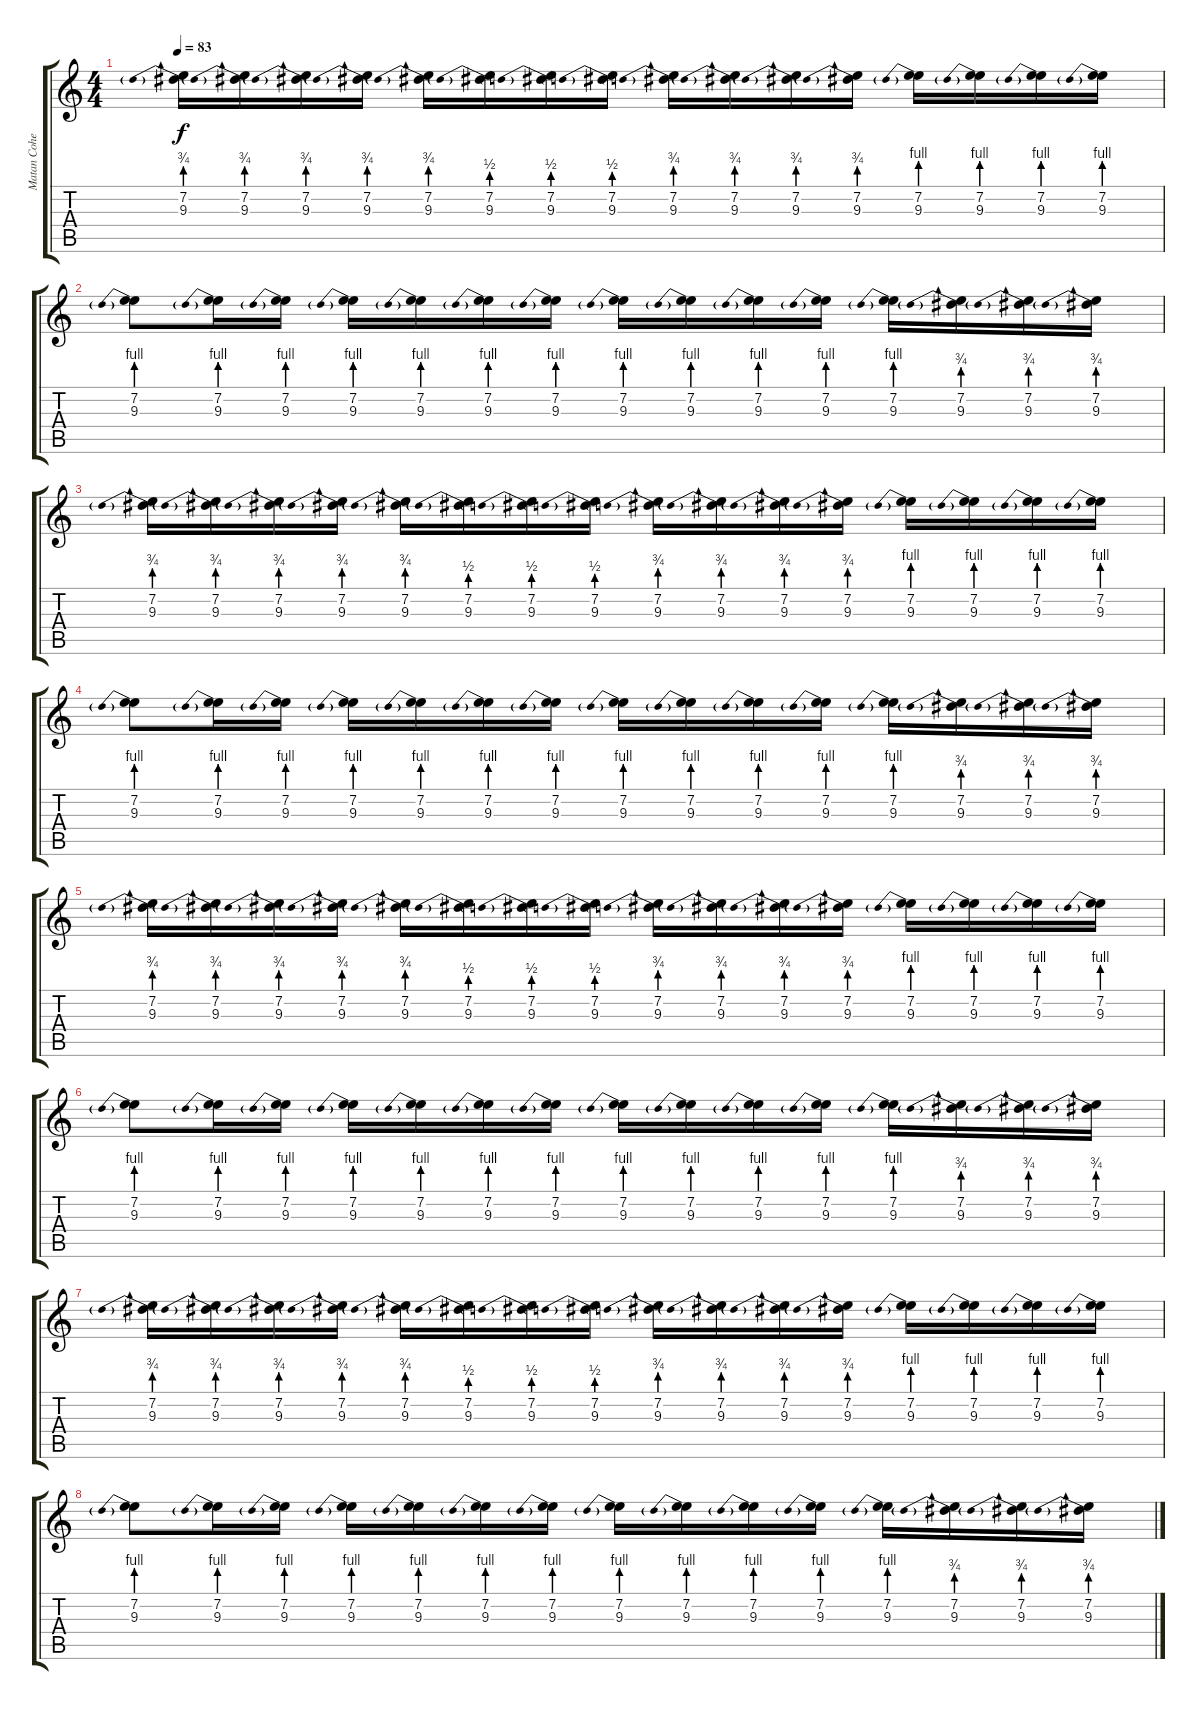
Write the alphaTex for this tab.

\track ("Matan Cohen" "Matan Cohe") {instrument distortionguitar}
\staff {score tabs}
\tuning (D4 A3 F3 C3 G2 C2) {hide}
\ts (4 4)
\tempo 83
\clef g2
\ks c
(7.2 9.3{be (prebend 0 3 60 3)}).16{dy f} (7.2 9.3{be (prebend 0 3 60 3)}).16 (7.2 9.3{be (prebend 0 3 60 3)}).16 (7.2 9.3{be (prebend 0 3 60 3)}).16 (7.2 9.3{be (prebend 0 3 60 3)}).16 (7.2 9.3{be (prebend 0 2 60 2)}).16 (7.2 9.3{be (prebend 0 2 60 2)}).16 (7.2 9.3{be (prebend 0 2 60 2)}).16 (7.2 9.3{be (prebend 0 3 60 3)}).16 (7.2 9.3{be (prebend 0 3 60 3)}).16 (7.2 9.3{be (prebend 0 3 60 3)}).16 (7.2 9.3{be (prebend 0 3 60 3)}).16 (7.2 9.3{be (prebend 0 4 60 4)}).16 (7.2 9.3{be (prebend 0 4 60 4)}).16 (7.2 9.3{be (prebend 0 4 60 4)}).16 (7.2 9.3{be (prebend 0 4 60 4)}).16 |
(7.2 9.3{be (prebend 0 4 60 4)}).8 (7.2 9.3{be (prebend 0 4 60 4)}).16 (7.2 9.3{be (prebend 0 4 60 4)}).16 (7.2 9.3{be (prebend 0 4 60 4)}).16 (7.2 9.3{be (prebend 0 4 60 4)}).16 (7.2 9.3{be (prebend 0 4 60 4)}).16 (7.2 9.3{be (prebend 0 4 60 4)}).16 (7.2 9.3{be (prebend 0 4 60 4)}).16 (7.2 9.3{be (prebend 0 4 60 4)}).16 (7.2 9.3{be (prebend 0 4 60 4)}).16 (7.2 9.3{be (prebend 0 4 60 4)}).16 (7.2 9.3{be (prebend 0 4 60 4)}).16 (7.2 9.3{be (prebend 0 3 60 3)}).16 (7.2 9.3{be (prebend 0 3 60 3)}).16 (7.2 9.3{be (prebend 0 3 60 3)}).16 |
(7.2 9.3{be (prebend 0 3 60 3)}).16 (7.2 9.3{be (prebend 0 3 60 3)}).16 (7.2 9.3{be (prebend 0 3 60 3)}).16 (7.2 9.3{be (prebend 0 3 60 3)}).16 (7.2 9.3{be (prebend 0 3 60 3)}).16 (7.2 9.3{be (prebend 0 2 60 2)}).16 (7.2 9.3{be (prebend 0 2 60 2)}).16 (7.2 9.3{be (prebend 0 2 60 2)}).16 (7.2 9.3{be (prebend 0 3 60 3)}).16 (7.2 9.3{be (prebend 0 3 60 3)}).16 (7.2 9.3{be (prebend 0 3 60 3)}).16 (7.2 9.3{be (prebend 0 3 60 3)}).16 (7.2 9.3{be (prebend 0 4 60 4)}).16 (7.2 9.3{be (prebend 0 4 60 4)}).16 (7.2 9.3{be (prebend 0 4 60 4)}).16 (7.2 9.3{be (prebend 0 4 60 4)}).16 |
(7.2 9.3{be (prebend 0 4 60 4)}).8 (7.2 9.3{be (prebend 0 4 60 4)}).16 (7.2 9.3{be (prebend 0 4 60 4)}).16 (7.2 9.3{be (prebend 0 4 60 4)}).16 (7.2 9.3{be (prebend 0 4 60 4)}).16 (7.2 9.3{be (prebend 0 4 60 4)}).16 (7.2 9.3{be (prebend 0 4 60 4)}).16 (7.2 9.3{be (prebend 0 4 60 4)}).16 (7.2 9.3{be (prebend 0 4 60 4)}).16 (7.2 9.3{be (prebend 0 4 60 4)}).16 (7.2 9.3{be (prebend 0 4 60 4)}).16 (7.2 9.3{be (prebend 0 4 60 4)}).16 (7.2 9.3{be (prebend 0 3 60 3)}).16 (7.2 9.3{be (prebend 0 3 60 3)}).16 (7.2 9.3{be (prebend 0 3 60 3)}).16 |
(7.2 9.3{be (prebend 0 3 60 3)}).16 (7.2 9.3{be (prebend 0 3 60 3)}).16 (7.2 9.3{be (prebend 0 3 60 3)}).16 (7.2 9.3{be (prebend 0 3 60 3)}).16 (7.2 9.3{be (prebend 0 3 60 3)}).16 (7.2 9.3{be (prebend 0 2 60 2)}).16 (7.2 9.3{be (prebend 0 2 60 2)}).16 (7.2 9.3{be (prebend 0 2 60 2)}).16 (7.2 9.3{be (prebend 0 3 60 3)}).16 (7.2 9.3{be (prebend 0 3 60 3)}).16 (7.2 9.3{be (prebend 0 3 60 3)}).16 (7.2 9.3{be (prebend 0 3 60 3)}).16 (7.2 9.3{be (prebend 0 4 60 4)}).16 (7.2 9.3{be (prebend 0 4 60 4)}).16 (7.2 9.3{be (prebend 0 4 60 4)}).16 (7.2 9.3{be (prebend 0 4 60 4)}).16 |
(7.2 9.3{be (prebend 0 4 60 4)}).8 (7.2 9.3{be (prebend 0 4 60 4)}).16 (7.2 9.3{be (prebend 0 4 60 4)}).16 (7.2 9.3{be (prebend 0 4 60 4)}).16 (7.2 9.3{be (prebend 0 4 60 4)}).16 (7.2 9.3{be (prebend 0 4 60 4)}).16 (7.2 9.3{be (prebend 0 4 60 4)}).16 (7.2 9.3{be (prebend 0 4 60 4)}).16 (7.2 9.3{be (prebend 0 4 60 4)}).16 (7.2 9.3{be (prebend 0 4 60 4)}).16 (7.2 9.3{be (prebend 0 4 60 4)}).16 (7.2 9.3{be (prebend 0 4 60 4)}).16 (7.2 9.3{be (prebend 0 3 60 3)}).16 (7.2 9.3{be (prebend 0 3 60 3)}).16 (7.2 9.3{be (prebend 0 3 60 3)}).16 |
(7.2 9.3{be (prebend 0 3 60 3)}).16 (7.2 9.3{be (prebend 0 3 60 3)}).16 (7.2 9.3{be (prebend 0 3 60 3)}).16 (7.2 9.3{be (prebend 0 3 60 3)}).16 (7.2 9.3{be (prebend 0 3 60 3)}).16 (7.2 9.3{be (prebend 0 2 60 2)}).16 (7.2 9.3{be (prebend 0 2 60 2)}).16 (7.2 9.3{be (prebend 0 2 60 2)}).16 (7.2 9.3{be (prebend 0 3 60 3)}).16 (7.2 9.3{be (prebend 0 3 60 3)}).16 (7.2 9.3{be (prebend 0 3 60 3)}).16 (7.2 9.3{be (prebend 0 3 60 3)}).16 (7.2 9.3{be (prebend 0 4 60 4)}).16 (7.2 9.3{be (prebend 0 4 60 4)}).16 (7.2 9.3{be (prebend 0 4 60 4)}).16 (7.2 9.3{be (prebend 0 4 60 4)}).16 |
(7.2 9.3{be (prebend 0 4 60 4)}).8 (7.2 9.3{be (prebend 0 4 60 4)}).16 (7.2 9.3{be (prebend 0 4 60 4)}).16 (7.2 9.3{be (prebend 0 4 60 4)}).16 (7.2 9.3{be (prebend 0 4 60 4)}).16 (7.2 9.3{be (prebend 0 4 60 4)}).16 (7.2 9.3{be (prebend 0 4 60 4)}).16 (7.2 9.3{be (prebend 0 4 60 4)}).16 (7.2 9.3{be (prebend 0 4 60 4)}).16 (7.2 9.3{be (prebend 0 4 60 4)}).16 (7.2 9.3{be (prebend 0 4 60 4)}).16 (7.2 9.3{be (prebend 0 4 60 4)}).16 (7.2 9.3{be (prebend 0 3 60 3)}).16 (7.2 9.3{be (prebend 0 3 60 3)}).16 (7.2 9.3{be (prebend 0 3 60 3)}).16
